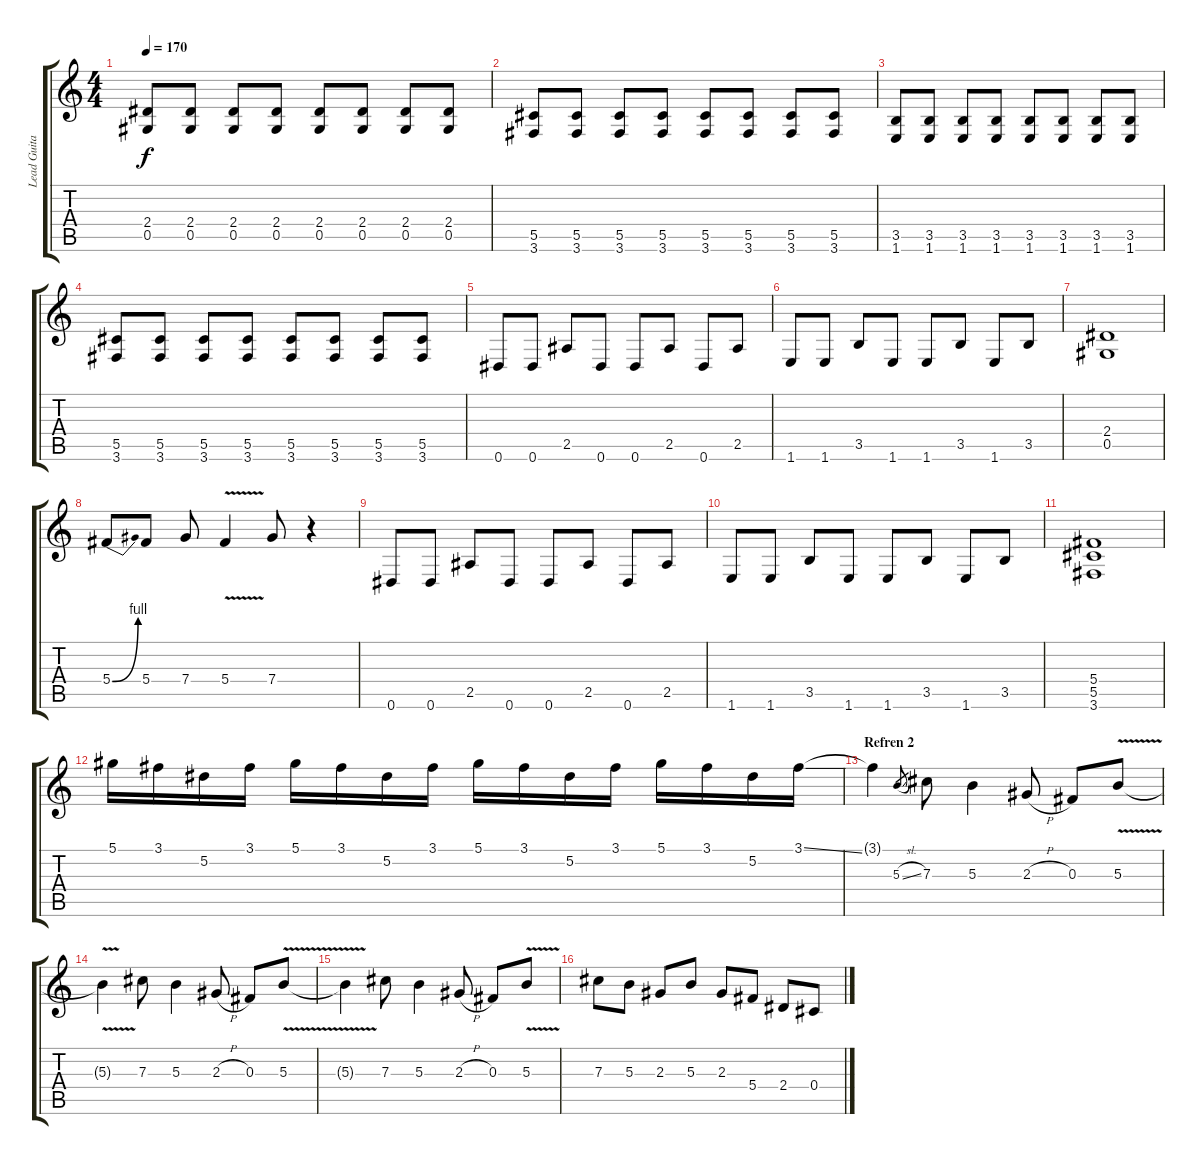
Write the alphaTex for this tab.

\track ("Lead Guitar - Joni" "Lead Guita") {instrument overdrivenguitar}
\staff {score tabs}
\tuning (Eb4 Bb3 Gb3 Db3 Ab2 Eb2) {hide}
\ts (4 4)
\tempo 170
\clef g2
\ks c
(2.4 0.5).8{dy f} (2.4 0.5).8 (2.4 0.5).8 (2.4 0.5).8 (2.4 0.5).8 (2.4 0.5).8 (2.4 0.5).8 (2.4 0.5).8 |
(5.5 3.6).8 (5.5 3.6).8 (5.5 3.6).8 (5.5 3.6).8 (5.5 3.6).8 (5.5 3.6).8 (5.5 3.6).8 (5.5 3.6).8 |
(3.5 1.6).8 (3.5 1.6).8 (3.5 1.6).8 (3.5 1.6).8 (3.5 1.6).8 (3.5 1.6).8 (3.5 1.6).8 (3.5 1.6).8 |
(5.5 3.6).8 (5.5 3.6).8 (5.5 3.6).8 (5.5 3.6).8 (5.5 3.6).8 (5.5 3.6).8 (5.5 3.6).8 (5.5 3.6).8 |
0.6.8 0.6.8 2.5.8 0.6.8 0.6.8 2.5.8 0.6.8 2.5.8 |
1.6.8 1.6.8 3.5.8 1.6.8 1.6.8 3.5.8 1.6.8 3.5.8 |
(2.4 0.5).1 |
5.4{be (bend 0 0 60 4)}.8 5.4.8 7.4.8 5.4{v}.4 7.4.8 r.4 |
0.6.8 0.6.8 2.5.8 0.6.8 0.6.8 2.5.8 0.6.8 2.5.8 |
1.6.8 1.6.8 3.5.8 1.6.8 1.6.8 3.5.8 1.6.8 3.5.8 |
(5.4 5.5 3.6).1 |
5.1.16 3.1.16 5.2.16 3.1.16 5.1.16 3.1.16 5.2.16 3.1.16 5.1.16 3.1.16 5.2.16 3.1.16 5.1.16 3.1.16 5.2.16 3.1{ss}.16 |
\section ("" "Refren 2")
3.1{t}.4 5.3{sl}.8{gr} 7.3.8 5.3.4 2.3{h}.8 0.3.8 5.3{v}.8 |
5.3{t}.4 7.3.8 5.3.4 2.3{h}.8 0.3.8 5.3{v}.8 |
5.3{t}.4 7.3.8 5.3.4 2.3{h}.8 0.3.8 5.3{v}.8 |
7.3.8 5.3.8 2.3.8 5.3.8 2.3.8 5.4.8 2.4.8 0.4.8
